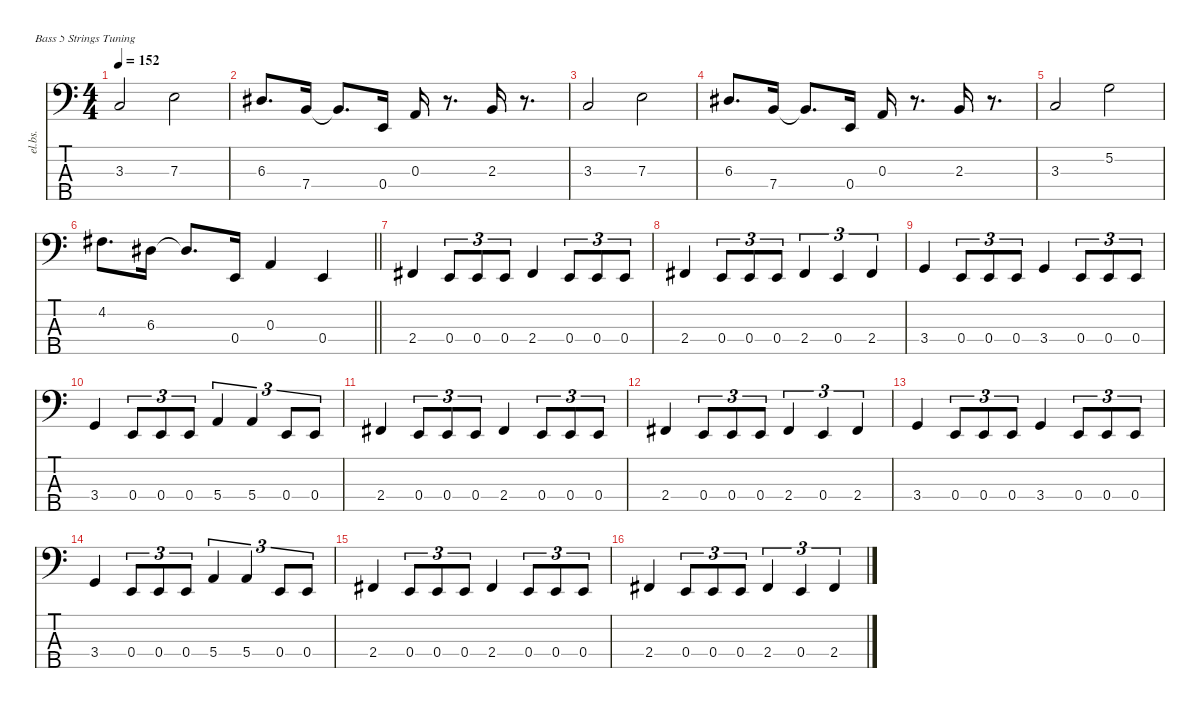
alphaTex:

\defaultSystemsLayout 4
\hideDynamics
\bracketExtendMode nobrackets
\otherSystemsTrackNameOrientation horizontal
\track ("Dave Ellefson" "el.bs.") {instrument electricbasspick}
\staff {score tabs}
\tuning (G2 D2 A1 E1 B0)
\ts (4 4)
\tempo 152
\clef f4
\ks c
3.3.2{dy f beam Up} 7.3.2{beam Down} |
6.3{acc #}.8{d beam Up} 7.4.16{beam Up} 7.4{t}.8{d beam Up} 0.4.16{beam Up} 0.3.16{beam Up} r.8{d beam Up} 2.3.16{beam Up} r.8{d beam Up} |
3.3.2{beam Up} 7.3.2{beam Down} |
6.3{acc #}.8{d beam Up} 7.4.16{beam Up} 7.4{t}.8{d beam Up} 0.4.16{beam Up} 0.3.16{beam Up} r.8{d beam Up} 2.3.16{beam Up} r.8{d beam Up} |
3.3.2{beam Up} 5.2.2{beam Down} |
\barLineRight lightlight
4.2{acc #}.8{d beam Down} 6.3{acc #}.16{beam Down} 6.3{t acc #}.8{d beam Up} 0.4.16{beam Up} 0.3.4{beam Up} 0.4.4{beam Up} |
2.4{acc #}.4{beam Up} 0.4.8{tu (3 2) beam Up} 0.4.8{tu (3 2) beam Up} 0.4.8{tu (3 2) beam Up} 2.4{acc #}.4{beam Up} 0.4.8{tu (3 2) beam Up} 0.4.8{tu (3 2) beam Up} 0.4.8{tu (3 2) beam Up} |
2.4{acc #}.4{beam Up} 0.4.8{tu (3 2) beam Up} 0.4.8{tu (3 2) beam Up} 0.4.8{tu (3 2) beam Up} 2.4{acc #}.4{tu (3 2) beam Up} 0.4.4{tu (3 2) beam Up} 2.4{acc #}.4{tu (3 2) beam Up} |
3.4.4{beam Up} 0.4.8{tu (3 2) beam Up} 0.4.8{tu (3 2) beam Up} 0.4.8{tu (3 2) beam Up} 3.4.4{beam Up} 0.4.8{tu (3 2) beam Up} 0.4.8{tu (3 2) beam Up} 0.4.8{tu (3 2) beam Up} |
3.4.4{beam Up} 0.4.8{tu (3 2) beam Up} 0.4.8{tu (3 2) beam Up} 0.4.8{tu (3 2) beam Up} 5.4.4{tu (3 2) beam Up} 5.4.4{tu (3 2) beam Up} 0.4.8{tu (3 2) beam Up} 0.4.8{tu (3 2) beam Up} |
2.4{acc #}.4{beam Up} 0.4.8{tu (3 2) beam Up} 0.4.8{tu (3 2) beam Up} 0.4.8{tu (3 2) beam Up} 2.4{acc #}.4{beam Up} 0.4.8{tu (3 2) beam Up} 0.4.8{tu (3 2) beam Up} 0.4.8{tu (3 2) beam Up} |
2.4{acc #}.4{beam Up} 0.4.8{tu (3 2) beam Up} 0.4.8{tu (3 2) beam Up} 0.4.8{tu (3 2) beam Up} 2.4{acc #}.4{tu (3 2) beam Up} 0.4.4{tu (3 2) beam Up} 2.4{acc #}.4{tu (3 2) beam Up} |
3.4.4{beam Up} 0.4.8{tu (3 2) beam Up} 0.4.8{tu (3 2) beam Up} 0.4.8{tu (3 2) beam Up} 3.4.4{beam Up} 0.4.8{tu (3 2) beam Up} 0.4.8{tu (3 2) beam Up} 0.4.8{tu (3 2) beam Up} |
3.4.4{beam Up} 0.4.8{tu (3 2) beam Up} 0.4.8{tu (3 2) beam Up} 0.4.8{tu (3 2) beam Up} 5.4.4{tu (3 2) beam Up} 5.4.4{tu (3 2) beam Up} 0.4.8{tu (3 2) beam Up} 0.4.8{tu (3 2) beam Up} |
2.4{acc #}.4{beam Up} 0.4.8{tu (3 2) beam Up} 0.4.8{tu (3 2) beam Up} 0.4.8{tu (3 2) beam Up} 2.4{acc #}.4{beam Up} 0.4.8{tu (3 2) beam Up} 0.4.8{tu (3 2) beam Up} 0.4.8{tu (3 2) beam Up} |
2.4{acc #}.4{beam Up} 0.4.8{tu (3 2) beam Up} 0.4.8{tu (3 2) beam Up} 0.4.8{tu (3 2) beam Up} 2.4{acc #}.4{tu (3 2) beam Up} 0.4.4{tu (3 2) beam Up} 2.4{acc #}.4{tu (3 2) beam Up}
